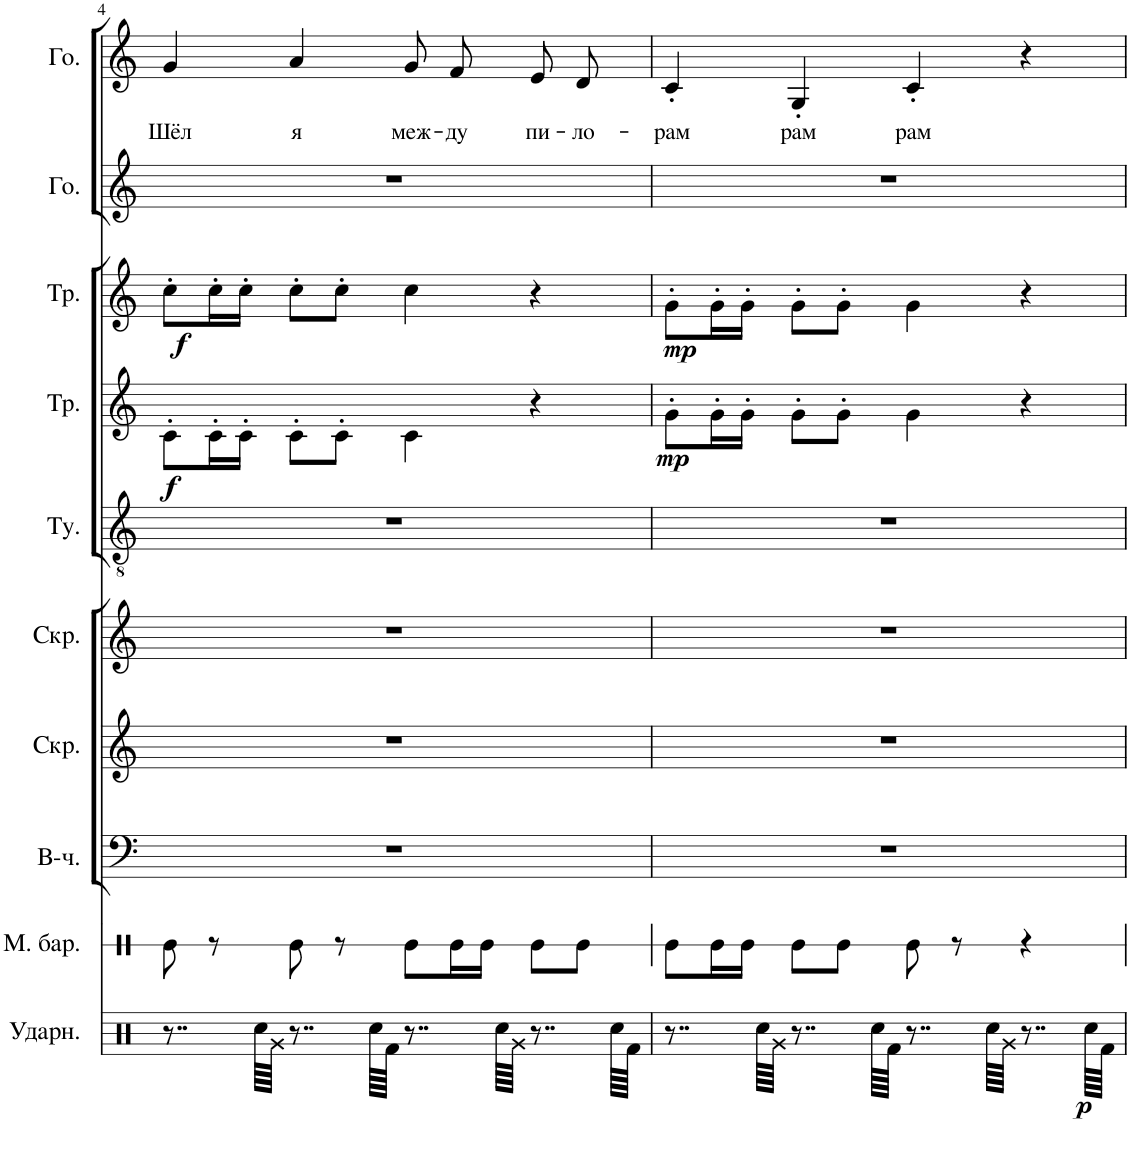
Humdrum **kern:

**kern	**dynam	**kern	**kern	**kern	**kern	**kern	**kern	**dynam	**kern	**dynam	**kern	**kern	**text
*part10	*part10	*part9	*part8	*part7	*part6	*part5	*part4	*part4	*part3	*part3	*part2	*part1	*part1
*staff10	*staff10	*staff9	*staff8	*staff7	*staff6	*staff5	*staff4	*staff4	*staff3	*staff3	*staff2	*staff1	*staff1
*I"Ударные	*	*I"М. барабан	*I"Виолончель	*I"Скрипка	*I"Скрипка	*I"Туба	*I"Труба	*	*I"Труба	*	*I"Голос	*I"Голос	*
!!LO:PB:g=z
*clefX	*	*clefX	*clefF4	*clefG2	*clefG2	*clefGv2	*clefG2	*	*clefG2	*	*clefG2	*clefG2	*
*	*	*	*	*	*	*	*Trd1c2	*	*Trd1c2	*	*Trd1c2	*	*
*k[]	*	*k[]	*k[]	*k[]	*k[]	*k[]	*k[]	*	*k[]	*	*k[]	*k[]	*
*M4/4	*	*M4/4	*M4/4	*M4/4	*M4/4	*M4/4	*M4/4	*	*M4/4	*	*M4/4	*M4/4	*
=4	=4	=4	=4	=4	=4	=4	=4	=4	=4	=4	=4	=4	=4
!	!	!	!	!	!	!	!	!LO:DY:b	!	!LO:DY:b	!	!	!LO:LY:b
8..r	.	8Re\	1r	1r	1r	1r	8c'\L	f	8cc'\L	f	1r	4g/	Шёл
.	.	8r	.	.	.	.	16c'\L	.	16cc'\L	.	.	.	.
.	.	.	.	.	.	.	16c'\JJ	.	16cc'\JJ	.	.	.	.
64Rcc\LLLL	.	.	.	.	.	.	.	.	.	.	.	.	.
64Rg\JJJJ	.	.	.	.	.	.	.	.	.	.	.	.	.
!	!	!	!	!	!	!	!	!	!	!	!	!	!LO:LY:b
8..r	.	8Re\	.	.	.	.	8c'\L	.	8cc'\L	.	.	4a/	я
.	.	8r	.	.	.	.	8c'\J	.	8cc'\J	.	.	.	.
64Rcc\LLLL	.	.	.	.	.	.	.	.	.	.	.	.	.
64Rf\JJJJ	.	.	.	.	.	.	.	.	.	.	.	.	.
!	!	!	!	!	!	!	!	!	!	!	!	!	!LO:LY:b
8..r	.	8Re\L	.	.	.	.	4c\	.	4cc\	.	.	8g/L	меж-
!	!	!	!	!	!	!	!	!	!	!	!	!	!LO:LY:b
.	.	16Re\L	.	.	.	.	.	.	.	.	.	8f/J	-ду
.	.	16Re\JJ	.	.	.	.	.	.	.	.	.	.	.
64Rcc\LLLL	.	.	.	.	.	.	.	.	.	.	.	.	.
64Rg\JJJJ	.	.	.	.	.	.	.	.	.	.	.	.	.
!	!	!	!	!	!	!	!	!	!	!	!	!	!LO:LY:b
8..r	.	8Re\L	.	.	.	.	4r	.	4r	.	.	8e/L	пи-
!	!	!	!	!	!	!	!	!	!	!	!	!	!LO:LY:b
.	.	8Re\J	.	.	.	.	.	.	.	.	.	8d/J	-ло-
64Rcc\LLLL	.	.	.	.	.	.	.	.	.	.	.	.	.
64Rf\JJJJ	.	.	.	.	.	.	.	.	.	.	.	.	.
=5	=5	=5	=5	=5	=5	=5	=5	=5	=5	=5	=5	=5	=5
!	!	!	!	!	!	!	!	!LO:DY:b	!	!LO:DY:b	!	!	!LO:LY:b
*^	*	*	*	*	*	*	*	*	*	*	*	*	*
8..r	2...ryy	.	8Re\L	1r	1r	1r	1r	8g'\L	mp	8g'\L	mp	1r	4c'/	-рам
.	.	.	16Re\L	.	.	.	.	16g'\L	.	16g'\L	.	.	.	.
.	.	.	16Re\JJ	.	.	.	.	16g'\JJ	.	16g'\JJ	.	.	.	.
64Rcc\LLLL	.	.	.	.	.	.	.	.	.	.	.	.	.	.
64Rg\JJJJ	.	.	.	.	.	.	.	.	.	.	.	.	.	.
!	!	!	!	!	!	!	!	!	!	!	!	!	!	!LO:LY:b
8..r	.	.	8Re\L	.	.	.	.	8g'\L	.	8g'\L	.	.	4G'/	рам
.	.	.	8Re\J	.	.	.	.	8g'\J	.	8g'\J	.	.	.	.
64Rcc\LLLL	.	.	.	.	.	.	.	.	.	.	.	.	.	.
64Rf\JJJJ	.	.	.	.	.	.	.	.	.	.	.	.	.	.
!	!	!	!	!	!	!	!	!	!	!	!	!	!	!LO:LY:b
8..r	.	.	8Re\	.	.	.	.	4g\	.	4g\	.	.	4c'/	рам
.	.	.	8r	.	.	.	.	.	.	.	.	.	.	.
64Rcc\LLLL	.	.	.	.	.	.	.	.	.	.	.	.	.	.
64Rg\JJJJ	.	.	.	.	.	.	.	.	.	.	.	.	.	.
8..r	.	.	4r	.	.	.	.	4r	.	4r	.	.	4r	.
!	!	!LO:DY:b	!	!	!	!	!	!	!	!	!	!	!	!
.	16ryy	p	.	.	.	.	.	.	.	.	.	.	.	.
64Rcc\LLLL	.	.	.	.	.	.	.	.	.	.	.	.	.	.
64Rf\JJJJ	.	.	.	.	.	.	.	.	.	.	.	.	.	.
*v	*v	*	*	*	*	*	*	*	*	*	*	*	*	*
=	=	=	=	=	=	=	=	=	=	=	=	=	=
*-	*-	*-	*-	*-	*-	*-	*-	*-	*-	*-	*-	*-	*-
